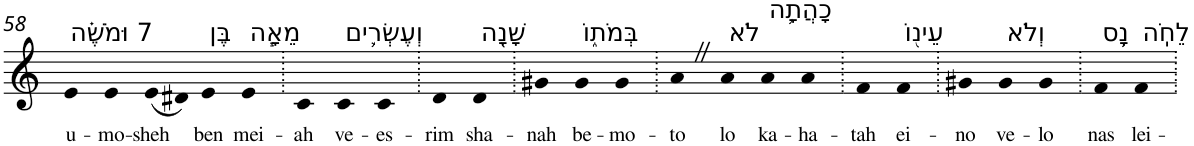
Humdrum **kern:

**kern	**text
*part1	*part1
*staff1	*staff1
*I"Piano	*
*I'Pno	*
!!LO:PB:g=z
*clefG2	*
*k[]	*
=58	=58
!LO:TX:a:t=7 וּמֹשֶׁ֗ה	!
!	!LO:LY:b
4e	u-
!	!LO:LY:b
4e	-mo-
!	!LO:LY:b
(8e	-sheh
8d#X)	.
!LO:TX:a:t=בֶּן	!
!	!LO:LY:b
4e	ben
!LO:TX:a:t=מֵאָ֧ה	!
!	!LO:LY:b
4e	mei-
=59.	=59.
!	!LO:LY:b
4c	-ah
!LO:TX:a:t=וְעֶשְׂרִ֛ים	!
!	!LO:LY:b
4c	ve-
!	!LO:LY:b
4c	-es-
=60.	=60.
!	!LO:LY:b
4d	-rim
!LO:TX:a:t=שָׁנָ֖ה	!
!	!LO:LY:b
4d	sha-
=61.	=61.
!	!LO:LY:b
4g#X	-nah
!LO:TX:a:t=בְּמֹת֑וֹ	!
!	!LO:LY:b
4g#	be-
!	!LO:LY:b
4g#	-mo-
=62.	=62.
!	!LO:LY:b
4aZ	-to
!LO:TX:a:t=לֹא	!
!	!LO:LY:b
4a	lo
!LO:TX:a:t=כָהֲתָ֥ה	!
!	!LO:LY:b
4a	ka-
!	!LO:LY:b
4a	-ha-
=63.	=63.
!	!LO:LY:b
4f	-tah
!LO:TX:a:t=עֵינ֖וֹ	!
!	!LO:LY:b
4f	ei-
=64.	=64.
!	!LO:LY:b
4g#X	-no
!LO:TX:a:t=וְלֹא	!
!	!LO:LY:b
4g#	ve-
!	!LO:LY:b
4g#	-lo
=65.	=65.
!LO:TX:a:t=נָ֥ס	!
!	!LO:LY:b
4f	nas
!LO:TX:a:t=לֵחֹֽה	!
!	!LO:LY:b
4f	lei-
=.	=.
*-	*-
